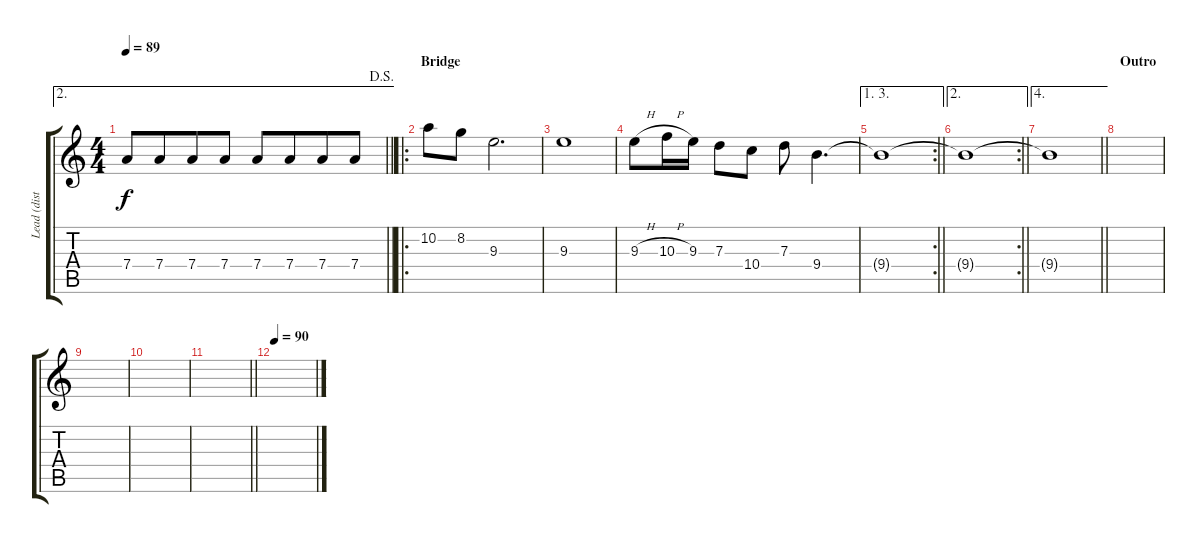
\track ("Lead (distortion)" "Lead (dist") {instrument distortionguitar}
\staff {score tabs}
\tuning (E4 B3 G3 D3 A2 D2) {hide}
\ae 2
\ts (4 4)
\jump dalsegno
\tempo 89
\clef g2
\barLineRight lightlight
\ks c
7.4.8{dy f} 7.4.8{beam merge} 7.4.8 7.4.8 7.4.8 7.4.8{beam merge} 7.4.8 7.4.8 |
\ro
\section ("" "Bridge")
10.2.8 8.2.8 9.3.2{d} |
9.3.1 |
9.3{h}.8 10.3{h}.16 9.3.16 7.3.8 10.4.8 7.3.8 9.4.4{d} |
\ae (1 3)
\rc 2
\barLineRight lightlight
9.4{t}.1 |
\ae 2
\rc 2
\barLineRight lightlight
9.4{t}.1 |
\ae 4
\barLineRight lightlight
9.4{t}.1 |
\section ("" "Outro")
|
|
|
\barLineRight lightlight
|
\tempo 90
